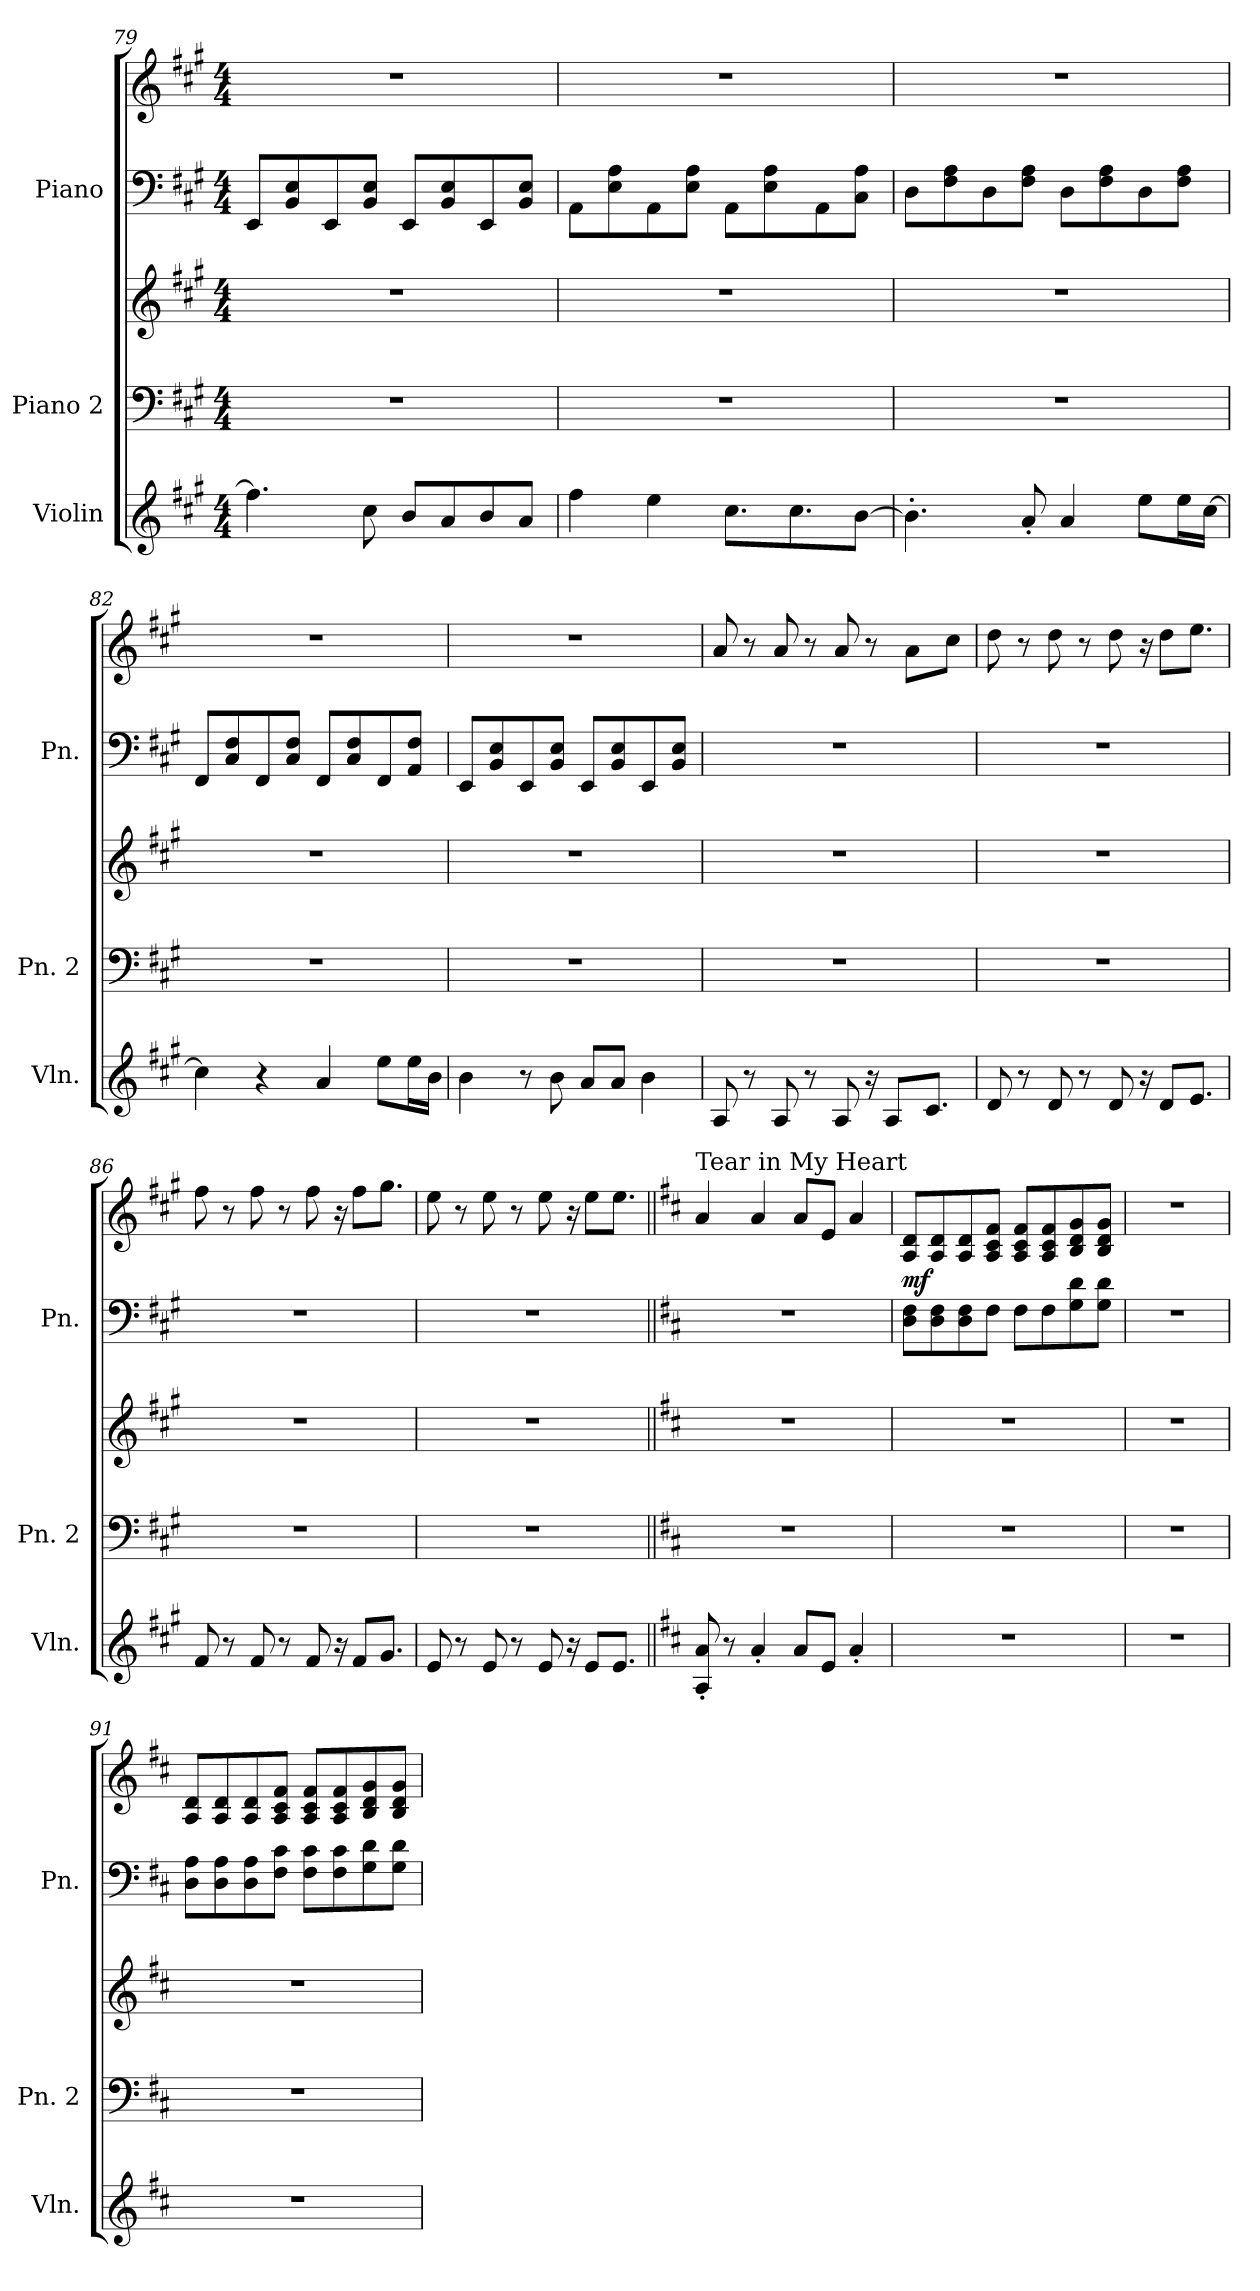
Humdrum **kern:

**kern	**kern	**kern	**kern	**kern	**dynam
*part3	*part2	*part2	*part1	*part1	*part1
*staff5	*staff4	*staff3	*staff2	*staff1	*staff1/2
*I"Violin	*I"Piano 2	*	*I"Piano	*	*
*I'Vln.	*I'Pn. 2	*	*I'Pn.	*	*
*clefG2	*clefF4	*clefG2	*clefF4	*clefG2	*
*k[f#c#g#]	*k[f#c#g#]	*k[f#c#g#]	*k[f#c#g#]	*k[f#c#g#]	*
*M4/4	*M4/4	*M4/4	*M4/4	*M4/4	*
=79	=79	=79	=79	=79	=79
4.ff#\]	1r	1r	8EE/L	1r	.
.	.	.	8BB/ 8E/	.	.
.	.	.	8EE/	.	.
8cc#\	.	.	8BB/ 8E/J	.	.
8b/L	.	.	8EE/L	.	.
8a/	.	.	8BB/ 8E/	.	.
8b/	.	.	8EE/	.	.
8a/J	.	.	8BB/ 8E/J	.	.
=80	=80	=80	=80	=80	=80
4ff#\	1r	1r	8AA\L	1r	.
.	.	.	8E\ 8A\	.	.
4ee\	.	.	8AA\	.	.
.	.	.	8E\ 8A\J	.	.
8.cc#\L	.	.	8AA\L	.	.
.	.	.	8E\ 8A\	.	.
8.cc#\	.	.	.	.	.
.	.	.	8AA\	.	.
[8b\J	.	.	8C#\ 8A\J	.	.
=81	=81	=81	=81	=81	=81
4.b'\]	1r	1r	8D\L	1r	.
.	.	.	8F#\ 8A\	.	.
.	.	.	8D\	.	.
8a'/	.	.	8F#\ 8A\J	.	.
4a/	.	.	8D\L	.	.
.	.	.	8F#\ 8A\	.	.
8ee\L	.	.	8D\	.	.
16ee\L	.	.	8F#\ 8A\J	.	.
[16cc#\JJ	.	.	.	.	.
=82	=82	=82	=82	=82	=82
4cc#\]	1r	1r	8FF#/L	1r	.
.	.	.	8C#/ 8F#/	.	.
4r	.	.	8FF#/	.	.
.	.	.	8C#/ 8F#/J	.	.
4a/	.	.	8FF#/L	.	.
.	.	.	8C#/ 8F#/	.	.
8ee\L	.	.	8FF#/	.	.
16ee\L	.	.	8AA/ 8F#/J	.	.
16b\JJ	.	.	.	.	.
!!LO:LB:g=z
=83	=83	=83	=83	=83	=83
4b\	1r	1r	8EE/L	1r	.
.	.	.	8BB/ 8E/	.	.
8r	.	.	8EE/	.	.
8b\	.	.	8BB/ 8E/J	.	.
8a/L	.	.	8EE/L	.	.
8a/J	.	.	8BB/ 8E/	.	.
4b\	.	.	8EE/	.	.
.	.	.	8BB/ 8E/J	.	.
=84	=84	=84	=84	=84	=84
8A/	1r	1r	1r	8a/	.
8r	.	.	.	8r	.
8A/	.	.	.	8a/	.
8r	.	.	.	8r	.
8A/	.	.	.	8a/	.
16r	.	.	.	8r	.
8A/L	.	.	.	.	.
.	.	.	.	8a\L	.
8.c#/J	.	.	.	.	.
.	.	.	.	8cc#\J	.
=85	=85	=85	=85	=85	=85
8d/	1r	1r	1r	8dd\	.
8r	.	.	.	8r	.
8d/	.	.	.	8dd\	.
8r	.	.	.	8r	.
8d/	.	.	.	8dd\	.
16r	.	.	.	16r	.
8d/L	.	.	.	8dd\L	.
8.e/J	.	.	.	8.ee\J	.
=86	=86	=86	=86	=86	=86
8f#/	1r	1r	1r	8ff#\	.
8r	.	.	.	8r	.
8f#/	.	.	.	8ff#\	.
8r	.	.	.	8r	.
8f#/	.	.	.	8ff#\	.
16r	.	.	.	16r	.
8f#/L	.	.	.	8ff#\L	.
8.g#/J	.	.	.	8.gg#\J	.
!!LO:LB:g=z
=87	=87	=87	=87	=87	=87
8e/	1r	1r	1r	8ee\	.
8r	.	.	.	8r	.
8e/	.	.	.	8ee\	.
8r	.	.	.	8r	.
8e/	.	.	.	8ee\	.
16r	.	.	.	16r	.
8e/L	.	.	.	8ee\L	.
8.e/J	.	.	.	8.ee\J	.
=88||	=88||	=88||	=88||	=88||	=88||
*k[f#c#]	*k[f#c#]	*k[f#c#]	*k[f#c#]	*k[f#c#]	*
*	*	*	*	*MM120	*
!	!	!	!	!LO:TX:t=Tear in My Heart	!
8A/' 8a/'	1r	1r	1r	4a/	.
8r	.	.	.	.	.
4a'/	.	.	.	4a/	.
8a/L	.	.	.	8a/L	.
8e/J	.	.	.	8e/J	.
4a'/	.	.	.	4a/	.
=89	=89	=89	=89	=89	=89
!	!	!	!	!	!LO:DY:a=2
1r	1r	1r	8D\ 8F#\L	8A/ 8d/L	mf
.	.	.	8D\ 8F#\	8A/ 8d/	.
.	.	.	8D\ 8F#\	8A/ 8d/	.
.	.	.	8F#\J	8A/ 8c#/ 8f#/J	.
.	.	.	8F#\L	8A/ 8c#/ 8f#/L	.
.	.	.	8F#\	8A/ 8c#/ 8f#/	.
.	.	.	8G\ 8d\	8B/ 8d/ 8g/	.
.	.	.	8G\ 8d\J	8B/ 8d/ 8g/J	.
=90	=90	=90	=90	=90	=90
1r	1r	1r	1r	1r	.
=91	=91	=91	=91	=91	=91
1r	1r	1r	8D\ 8A\L	8A/ 8d/L	.
.	.	.	8D\ 8A\	8A/ 8d/	.
.	.	.	8D\ 8A\	8A/ 8d/	.
.	.	.	8F#\ 8c#\J	8A/ 8c#/ 8f#/J	.
.	.	.	8F#\ 8c#\L	8A/ 8c#/ 8f#/L	.
.	.	.	8F#\ 8c#\	8A/ 8c#/ 8f#/	.
.	.	.	8G\ 8d\	8B/ 8d/ 8g/	.
.	.	.	8G\ 8d\J	8B/ 8d/ 8g/J	.
=	=	=	=	=	=
*-	*-	*-	*-	*-	*-
